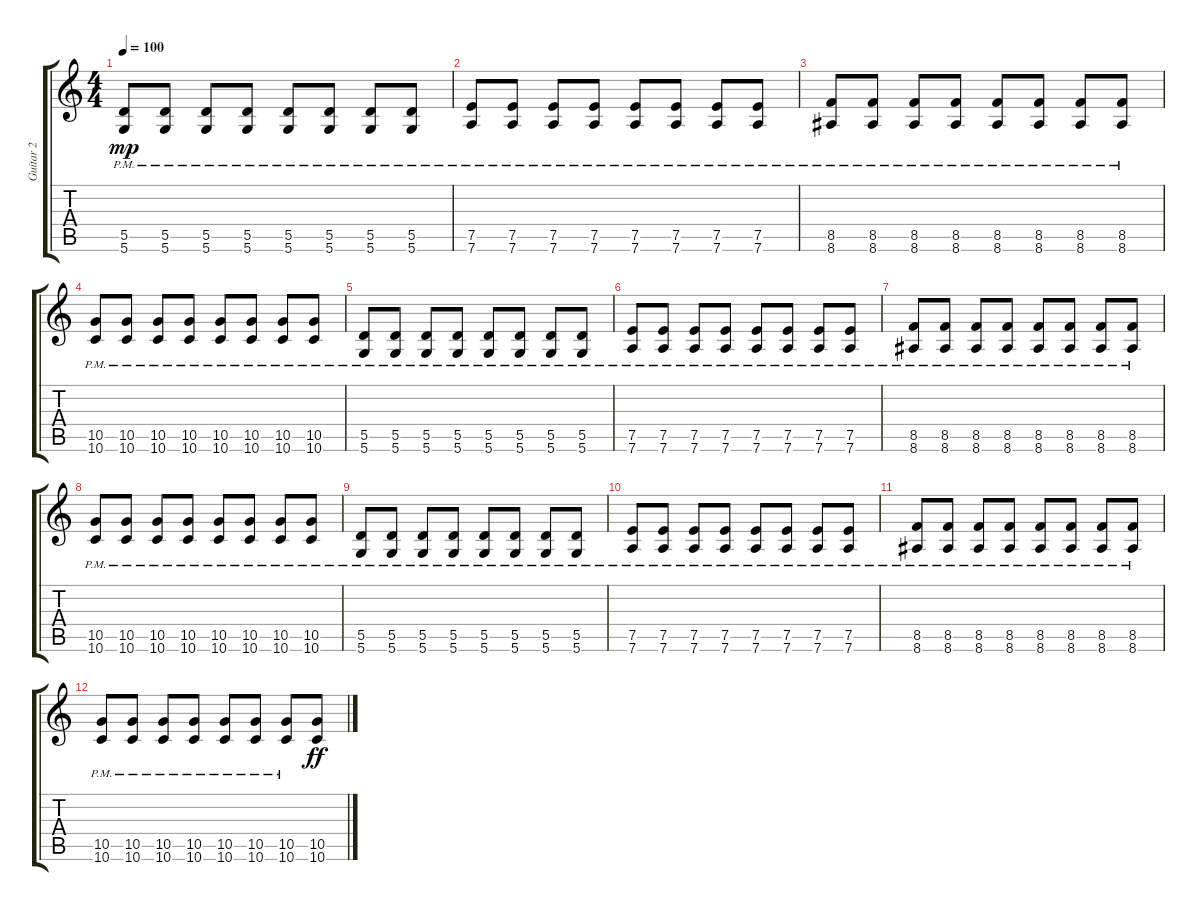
\track ("Guitar 2" "Guitar 2") {instrument electricguitarclean}
\staff {score tabs}
\tuning (E4 B3 G3 D3 A2 D2) {hide}
\ts (4 4)
\tempo 100
\clef g2
\ks c
(5.5{pm} 5.6{pm}).8{dy mp} (5.5{pm} 5.6{pm}).8 (5.5{pm} 5.6{pm}).8 (5.5{pm} 5.6{pm}).8 (5.5{pm} 5.6{pm}).8 (5.5{pm} 5.6{pm}).8 (5.5{pm} 5.6{pm}).8 (5.5{pm} 5.6{pm}).8 |
(7.5{pm} 7.6{pm}).8 (7.5{pm} 7.6{pm}).8 (7.5{pm} 7.6{pm}).8 (7.5{pm} 7.6{pm}).8 (7.5{pm} 7.6{pm}).8 (7.5{pm} 7.6{pm}).8 (7.5{pm} 7.6{pm}).8 (7.5{pm} 7.6{pm}).8 |
(8.5{pm} 8.6{pm}).8 (8.5{pm} 8.6{pm}).8 (8.5{pm} 8.6{pm}).8 (8.5{pm} 8.6{pm}).8 (8.5{pm} 8.6{pm}).8 (8.5{pm} 8.6{pm}).8 (8.5{pm} 8.6{pm}).8 (8.5{pm} 8.6{pm}).8 |
(10.5{pm} 10.6{pm}).8 (10.5{pm} 10.6{pm}).8 (10.5{pm} 10.6{pm}).8 (10.5{pm} 10.6{pm}).8 (10.5{pm} 10.6{pm}).8 (10.5{pm} 10.6{pm}).8 (10.5{pm} 10.6{pm}).8 (10.5{pm} 10.6{pm}).8 |
(5.5{pm} 5.6{pm}).8 (5.5{pm} 5.6{pm}).8 (5.5{pm} 5.6{pm}).8 (5.5{pm} 5.6{pm}).8 (5.5{pm} 5.6{pm}).8 (5.5{pm} 5.6{pm}).8 (5.5{pm} 5.6{pm}).8 (5.5{pm} 5.6{pm}).8 |
(7.5{pm} 7.6{pm}).8 (7.5{pm} 7.6{pm}).8 (7.5{pm} 7.6{pm}).8 (7.5{pm} 7.6{pm}).8 (7.5{pm} 7.6{pm}).8 (7.5{pm} 7.6{pm}).8 (7.5{pm} 7.6{pm}).8 (7.5{pm} 7.6{pm}).8 |
(8.5{pm} 8.6{pm}).8 (8.5{pm} 8.6{pm}).8 (8.5{pm} 8.6{pm}).8 (8.5{pm} 8.6{pm}).8 (8.5{pm} 8.6{pm}).8 (8.5{pm} 8.6{pm}).8 (8.5{pm} 8.6{pm}).8 (8.5{pm} 8.6{pm}).8 |
(10.5{pm} 10.6{pm}).8 (10.5{pm} 10.6{pm}).8 (10.5{pm} 10.6{pm}).8 (10.5{pm} 10.6{pm}).8 (10.5{pm} 10.6{pm}).8 (10.5{pm} 10.6{pm}).8 (10.5{pm} 10.6{pm}).8 (10.5{pm} 10.6{pm}).8 |
(5.5{pm} 5.6{pm}).8 (5.5{pm} 5.6{pm}).8 (5.5{pm} 5.6{pm}).8 (5.5{pm} 5.6{pm}).8 (5.5{pm} 5.6{pm}).8 (5.5{pm} 5.6{pm}).8 (5.5{pm} 5.6{pm}).8 (5.5{pm} 5.6{pm}).8 |
(7.5{pm} 7.6{pm}).8 (7.5{pm} 7.6{pm}).8 (7.5{pm} 7.6{pm}).8 (7.5{pm} 7.6{pm}).8 (7.5{pm} 7.6{pm}).8 (7.5{pm} 7.6{pm}).8 (7.5{pm} 7.6{pm}).8 (7.5{pm} 7.6{pm}).8 |
(8.5{pm} 8.6{pm}).8 (8.5{pm} 8.6{pm}).8 (8.5{pm} 8.6{pm}).8 (8.5{pm} 8.6{pm}).8 (8.5{pm} 8.6{pm}).8 (8.5{pm} 8.6{pm}).8 (8.5{pm} 8.6{pm}).8 (8.5{pm} 8.6{pm}).8 |
(10.5{pm} 10.6{pm}).8 (10.5{pm} 10.6{pm}).8 (10.5{pm} 10.6{pm}).8 (10.5{pm} 10.6{pm}).8 (10.5{pm} 10.6{pm}).8 (10.5{pm} 10.6{pm}).8 (10.5{pm} 10.6{pm}).8 (10.5 10.6).8{dy ff}
